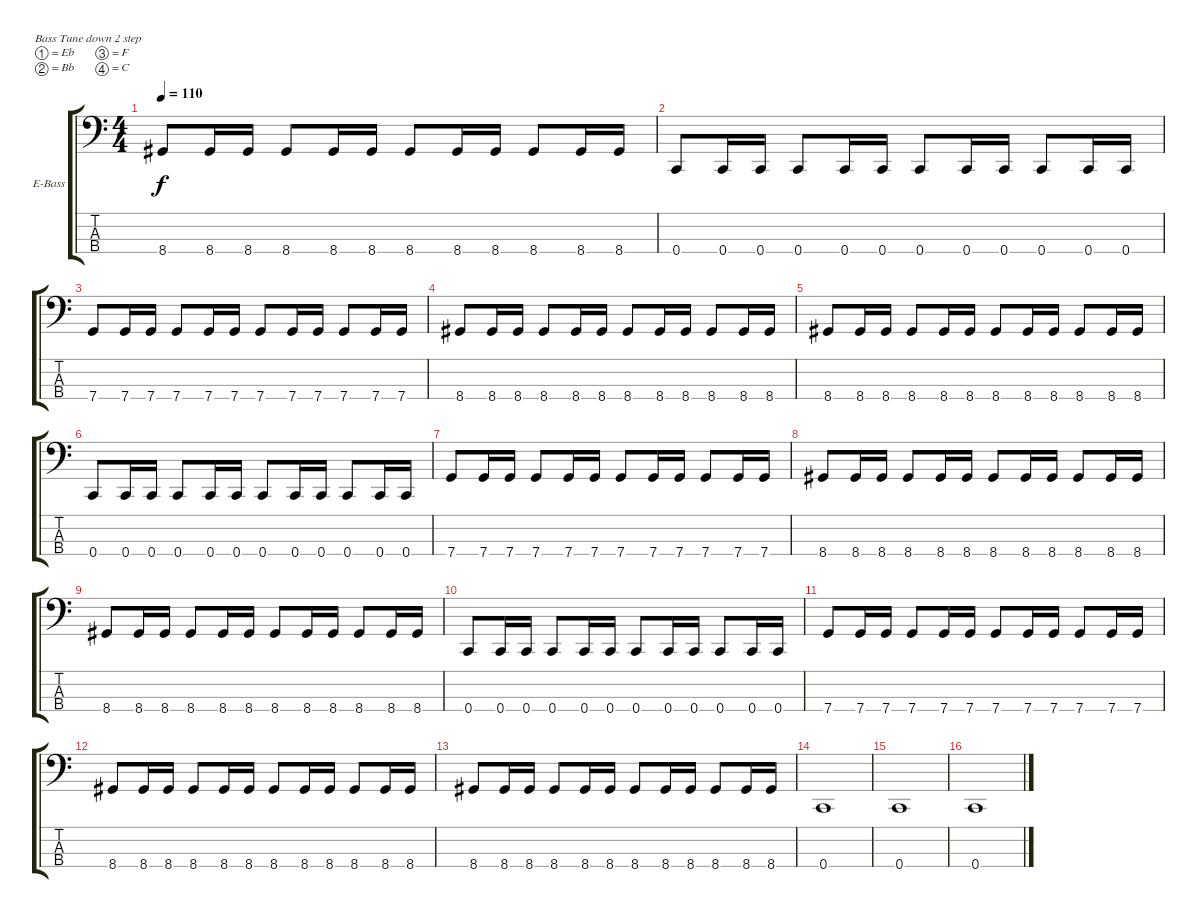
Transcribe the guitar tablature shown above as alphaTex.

\defaultSystemsLayout 4
\bracketExtendMode groupsimilarinstruments
\firstSystemTrackNameOrientation horizontal
\otherSystemsTrackNameOrientation horizontal
\track ("Electric Bass" "E-Bass") {instrument electricbassfinger}
\staff {score tabs}
\tuning (Eb2 Bb1 F1 C1)
\ts (4 4)
\tempo 110
\clef f4
\scale
0.333333
\ks c
8.4.8{dy f} 8.4.16 8.4.16 8.4.8 8.4.16 8.4.16 8.4.8 8.4.16 8.4.16 8.4.8 8.4.16 8.4.16 |
\scale
0.333333 0.4.8 0.4.16 0.4.16 0.4.8 0.4.16 0.4.16 0.4.8 0.4.16 0.4.16 0.4.8 0.4.16 0.4.16 |
\scale
0.333333 7.4.8 7.4.16 7.4.16 7.4.8 7.4.16 7.4.16 7.4.8 7.4.16 7.4.16 7.4.8 7.4.16 7.4.16 |
\scale
0.333333 8.4.8 8.4.16 8.4.16 8.4.8 8.4.16 8.4.16 8.4.8 8.4.16 8.4.16 8.4.8 8.4.16 8.4.16 |
\scale
0.333333 8.4.8 8.4.16 8.4.16 8.4.8 8.4.16 8.4.16 8.4.8 8.4.16 8.4.16 8.4.8 8.4.16 8.4.16 |
\scale
0.333333 0.4.8 0.4.16 0.4.16 0.4.8 0.4.16 0.4.16 0.4.8 0.4.16 0.4.16 0.4.8 0.4.16 0.4.16 |
\scale
0.333333 7.4.8 7.4.16 7.4.16 7.4.8 7.4.16 7.4.16 7.4.8 7.4.16 7.4.16 7.4.8 7.4.16 7.4.16 |
\scale
0.333333 8.4.8 8.4.16 8.4.16 8.4.8 8.4.16 8.4.16 8.4.8 8.4.16 8.4.16 8.4.8 8.4.16 8.4.16 |
\scale
0.333333 8.4.8 8.4.16 8.4.16 8.4.8 8.4.16 8.4.16 8.4.8 8.4.16 8.4.16 8.4.8 8.4.16 8.4.16 |
\scale
0.333333 0.4.8 0.4.16 0.4.16 0.4.8 0.4.16 0.4.16 0.4.8 0.4.16 0.4.16 0.4.8 0.4.16 0.4.16 |
\scale
0.333333 7.4.8 7.4.16 7.4.16 7.4.8 7.4.16 7.4.16 7.4.8 7.4.16 7.4.16 7.4.8 7.4.16 7.4.16 |
\scale
0.333333 8.4.8 8.4.16 8.4.16 8.4.8 8.4.16 8.4.16 8.4.8 8.4.16 8.4.16 8.4.8 8.4.16 8.4.16 |
\scale
0.333333 8.4.8 8.4.16 8.4.16 8.4.8 8.4.16 8.4.16 8.4.8 8.4.16 8.4.16 8.4.8 8.4.16 8.4.16 |
\scale
0.333333 0.4.1 |
\scale
0.333333 0.4.1 |
\scale
0.333333 0.4.1
